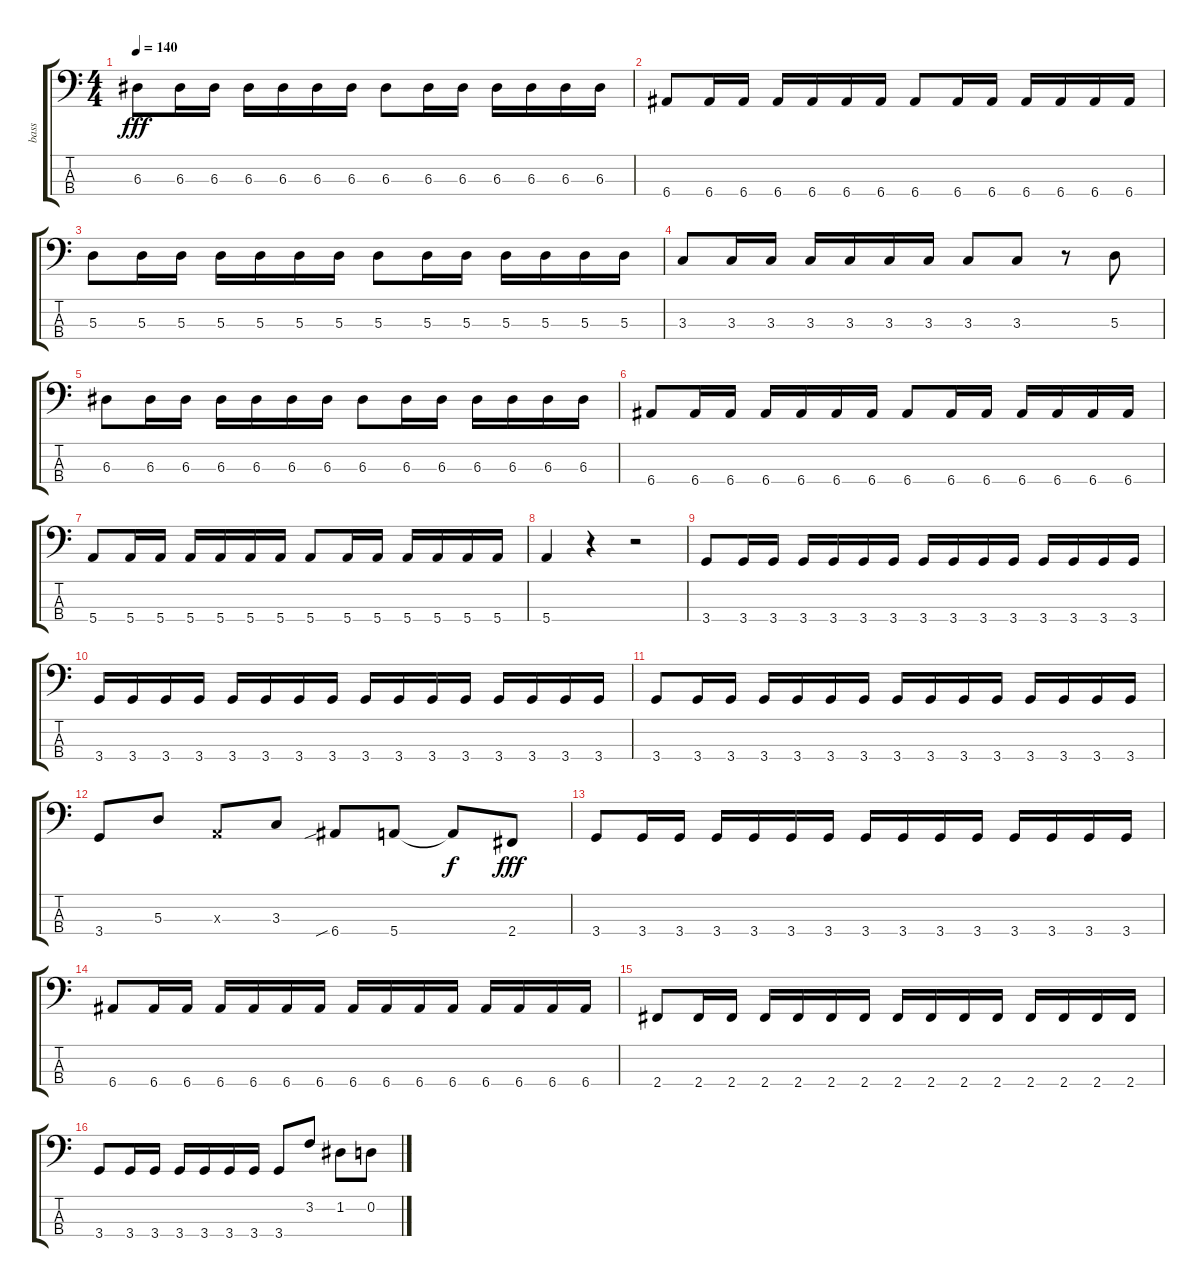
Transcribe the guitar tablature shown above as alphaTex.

\track ("bass" "bass") {instrument electricbassfinger}
\staff {score tabs}
\tuning (G2 D2 A1 E1) {hide}
\ts (4 4)
\tempo 140
\clef f4
\ks c
6.3.8{dy fff} 6.3.16 6.3.16 6.3.16 6.3.16 6.3.16 6.3.16 6.3.8 6.3.16 6.3.16 6.3.16 6.3.16 6.3.16 6.3.16 |
6.4.8 6.4.16 6.4.16 6.4.16 6.4.16 6.4.16 6.4.16 6.4.8 6.4.16 6.4.16 6.4.16 6.4.16 6.4.16 6.4.16 |
5.3.8 5.3.16 5.3.16 5.3.16 5.3.16 5.3.16 5.3.16 5.3.8 5.3.16 5.3.16 5.3.16 5.3.16 5.3.16 5.3.16 |
3.3.8 3.3.16 3.3.16 3.3.16 3.3.16 3.3.16 3.3.16 3.3.8 3.3.8 r.8 5.3.8 |
6.3.8 6.3.16 6.3.16 6.3.16 6.3.16 6.3.16 6.3.16 6.3.8 6.3.16 6.3.16 6.3.16 6.3.16 6.3.16 6.3.16 |
6.4.8 6.4.16 6.4.16 6.4.16 6.4.16 6.4.16 6.4.16 6.4.8 6.4.16 6.4.16 6.4.16 6.4.16 6.4.16 6.4.16 |
5.4.8 5.4.16 5.4.16 5.4.16 5.4.16 5.4.16 5.4.16 5.4.8 5.4.16 5.4.16 5.4.16 5.4.16 5.4.16 5.4.16 |
5.4.4 r.4 r.2 |
3.4.8 3.4.16 3.4.16 3.4.16 3.4.16 3.4.16 3.4.16 3.4.16 3.4.16 3.4.16 3.4.16 3.4.16 3.4.16 3.4.16 3.4.16 |
3.4.16 3.4.16 3.4.16 3.4.16 3.4.16 3.4.16 3.4.16 3.4.16 3.4.16 3.4.16 3.4.16 3.4.16 3.4.16 3.4.16 3.4.16 3.4.16 |
3.4.8 3.4.16 3.4.16 3.4.16 3.4.16 3.4.16 3.4.16 3.4.16 3.4.16 3.4.16 3.4.16 3.4.16 3.4.16 3.4.16 3.4.16 |
3.4.8 5.3.8 0.3{x}.8 3.3.8 6.4{sib}.8 5.4.8 5.4{t}.8{dy f} 2.4.8{dy fff} |
3.4.8 3.4.16 3.4.16 3.4.16 3.4.16 3.4.16 3.4.16 3.4.16 3.4.16 3.4.16 3.4.16 3.4.16 3.4.16 3.4.16 3.4.16 |
6.4.8 6.4.16 6.4.16 6.4.16 6.4.16 6.4.16 6.4.16 6.4.16 6.4.16 6.4.16 6.4.16 6.4.16 6.4.16 6.4.16 6.4.16 |
2.4.8 2.4.16 2.4.16 2.4.16 2.4.16 2.4.16 2.4.16 2.4.16 2.4.16 2.4.16 2.4.16 2.4.16 2.4.16 2.4.16 2.4.16 |
3.4.8 3.4.16 3.4.16 3.4.16 3.4.16 3.4.16 3.4.16 3.4.8 3.2.8 1.2.8 0.2.8
